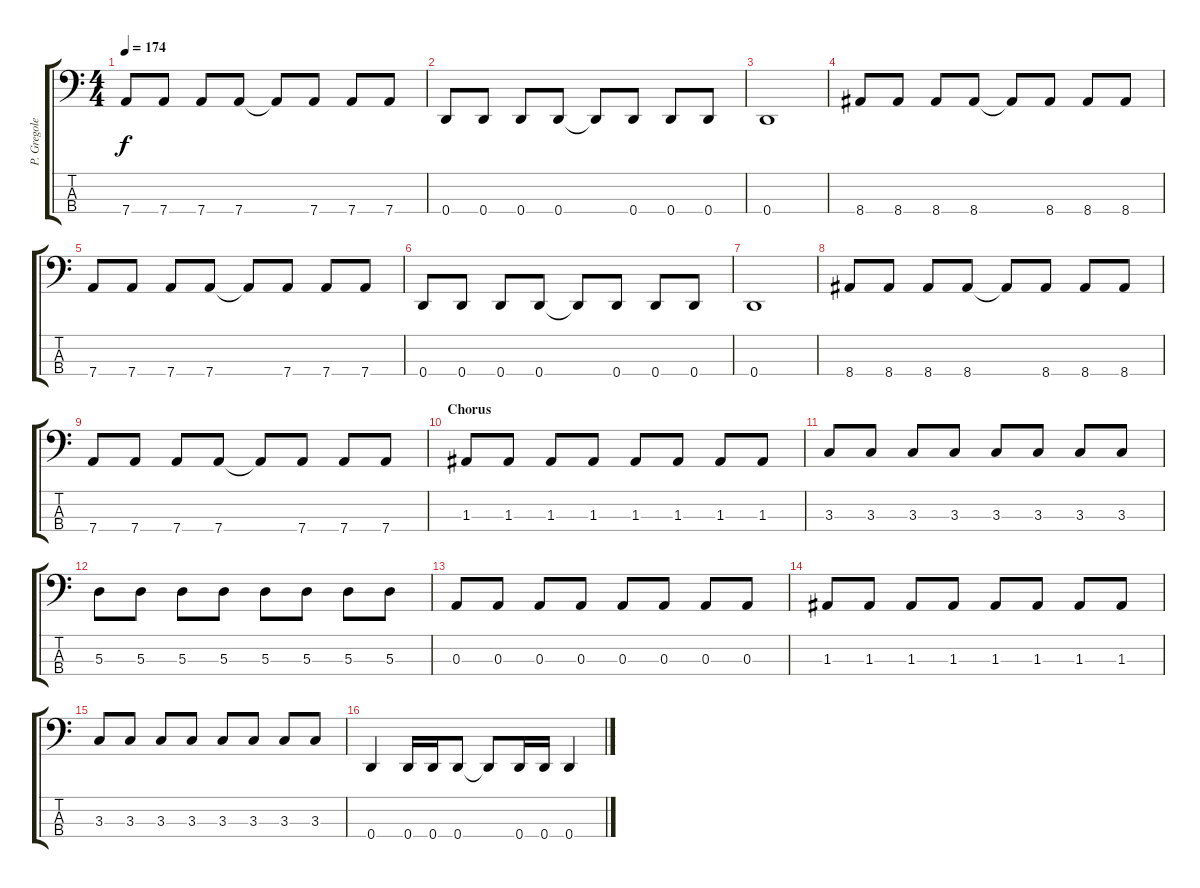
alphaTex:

\track ("P. Gregoletto" "P. Gregole") {instrument electricbassfinger}
\staff {score tabs}
\tuning (G2 D2 A1 D1) {hide}
\ts (4 4)
\tempo 174
\clef f4
\ks c
7.4.8{dy f} 7.4.8 7.4.8 7.4.8 7.4{t}.8 7.4.8 7.4.8 7.4.8 |
0.4.8{instrument electricbassfinger} 0.4.8 0.4.8 0.4.8 0.4{t}.8 0.4.8 0.4.8 0.4.8 |
0.4.1 |
8.4.8 8.4.8 8.4.8 8.4.8 8.4{t}.8 8.4.8 8.4.8 8.4.8 |
7.4.8 7.4.8 7.4.8 7.4.8 7.4{t}.8 7.4.8 7.4.8 7.4.8 |
0.4.8{instrument electricbassfinger} 0.4.8 0.4.8 0.4.8 0.4{t}.8 0.4.8 0.4.8 0.4.8 |
0.4.1 |
8.4.8 8.4.8 8.4.8 8.4.8 8.4{t}.8 8.4.8 8.4.8 8.4.8 |
7.4.8 7.4.8 7.4.8 7.4.8 7.4{t}.8 7.4.8 7.4.8 7.4.8 |
\section ("" "Chorus")
1.3.8 1.3.8 1.3.8 1.3.8 1.3.8 1.3.8 1.3.8 1.3.8 |
3.3.8 3.3.8 3.3.8 3.3.8 3.3.8 3.3.8 3.3.8 3.3.8 |
5.3.8 5.3.8 5.3.8 5.3.8 5.3.8 5.3.8 5.3.8 5.3.8 |
0.3.8 0.3.8 0.3.8 0.3.8 0.3.8 0.3.8 0.3.8 0.3.8 |
1.3.8 1.3.8 1.3.8 1.3.8 1.3.8 1.3.8 1.3.8 1.3.8 |
3.3.8 3.3.8 3.3.8 3.3.8 3.3.8 3.3.8 3.3.8 3.3.8 |
0.4.4 0.4.16 0.4.16 0.4.8 0.4{t}.8 0.4.16 0.4.16 0.4.4
